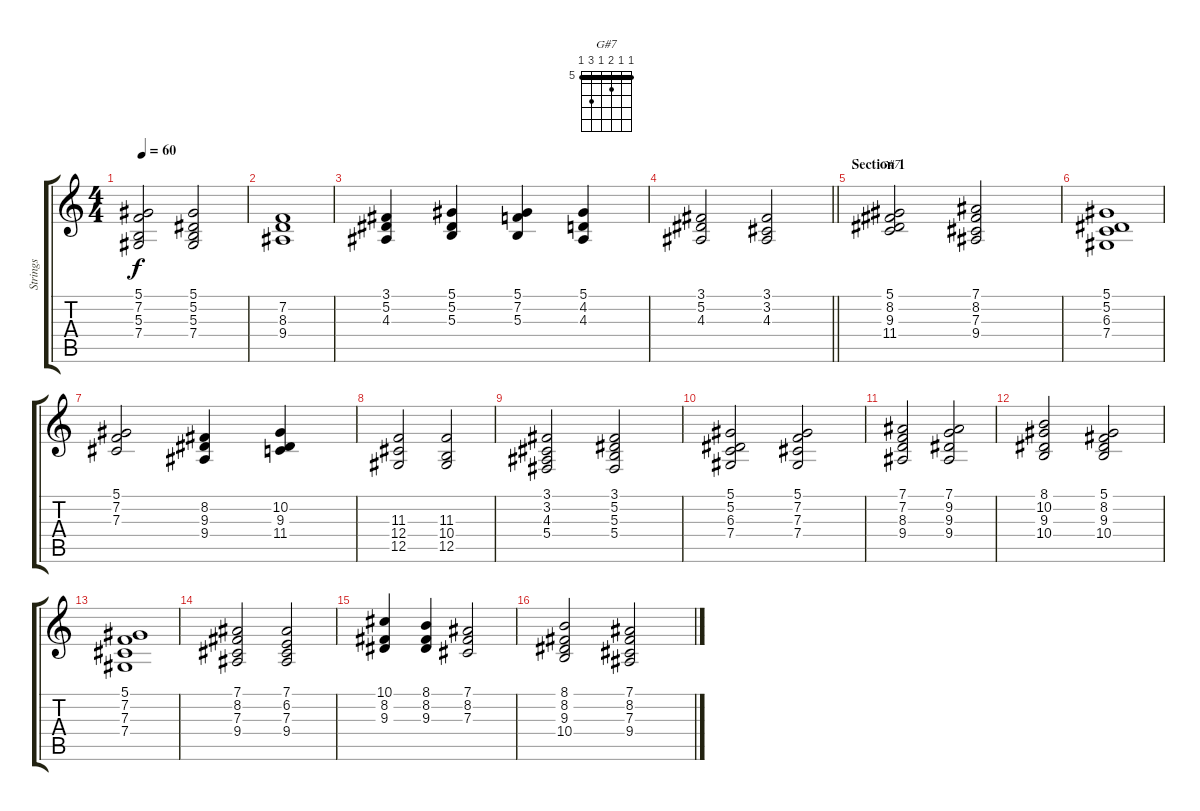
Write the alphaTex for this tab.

\track ("Strings" "Strings") {instrument stringensemble1}
\staff {score tabs}
\tuning (Eb4 Bb3 Gb3 Db3 Ab2 Eb2) {hide}
\chord ("G#7" 5 5 6 5 7 5) {firstfret 5 barre 5}
\ts (4 4)
\tempo 60
\clef g2
\ks c
(5.1 7.2 5.3 7.4).2{dy f} (5.1 5.2 5.3 7.4).2 |
(7.2 8.3 9.4).1 |
(3.1 5.2 4.3).4 (5.1 5.2 5.3).4 (5.1 7.2 5.3).4 (5.1 4.2 4.3).4 |
\barLineRight lightlight
(3.1 5.2 4.3).2 (3.1 3.2 4.3).2 |
\section ("" "Section 1")
(5.1 8.2 9.3 11.4).2{ch "G#7"} (7.1 8.2 7.3 9.4).2 |
(5.1 5.2 6.3 7.4).1 |
(5.1 7.2 7.3).2 (8.2 9.3 9.4).4 (10.2 9.3 11.4).4 |
(11.3 12.4 12.5).2 (11.3 10.4 12.5).2 |
(3.1 3.2 4.3 5.4).2 (3.1 5.2 5.3 5.4).2 |
(5.1 5.2 6.3 7.4).2 (5.1 7.2 7.3 7.4).2 |
(7.1 7.2 8.3 9.4).2 (7.1 9.2 9.3 9.4).2 |
(8.1 10.2 9.3 10.4).2 (5.1 8.2 9.3 10.4).2 |
(5.1 7.2 7.3 7.4).1 |
(7.1 8.2 7.3 9.4).2 (7.1 6.2 7.3 9.4).2 |
(10.1 8.2 9.3).4 (8.1 8.2 9.3).4 (7.1 8.2 7.3).2 |
(8.1 8.2 9.3 10.4).2 (7.1 8.2 7.3 9.4).2
